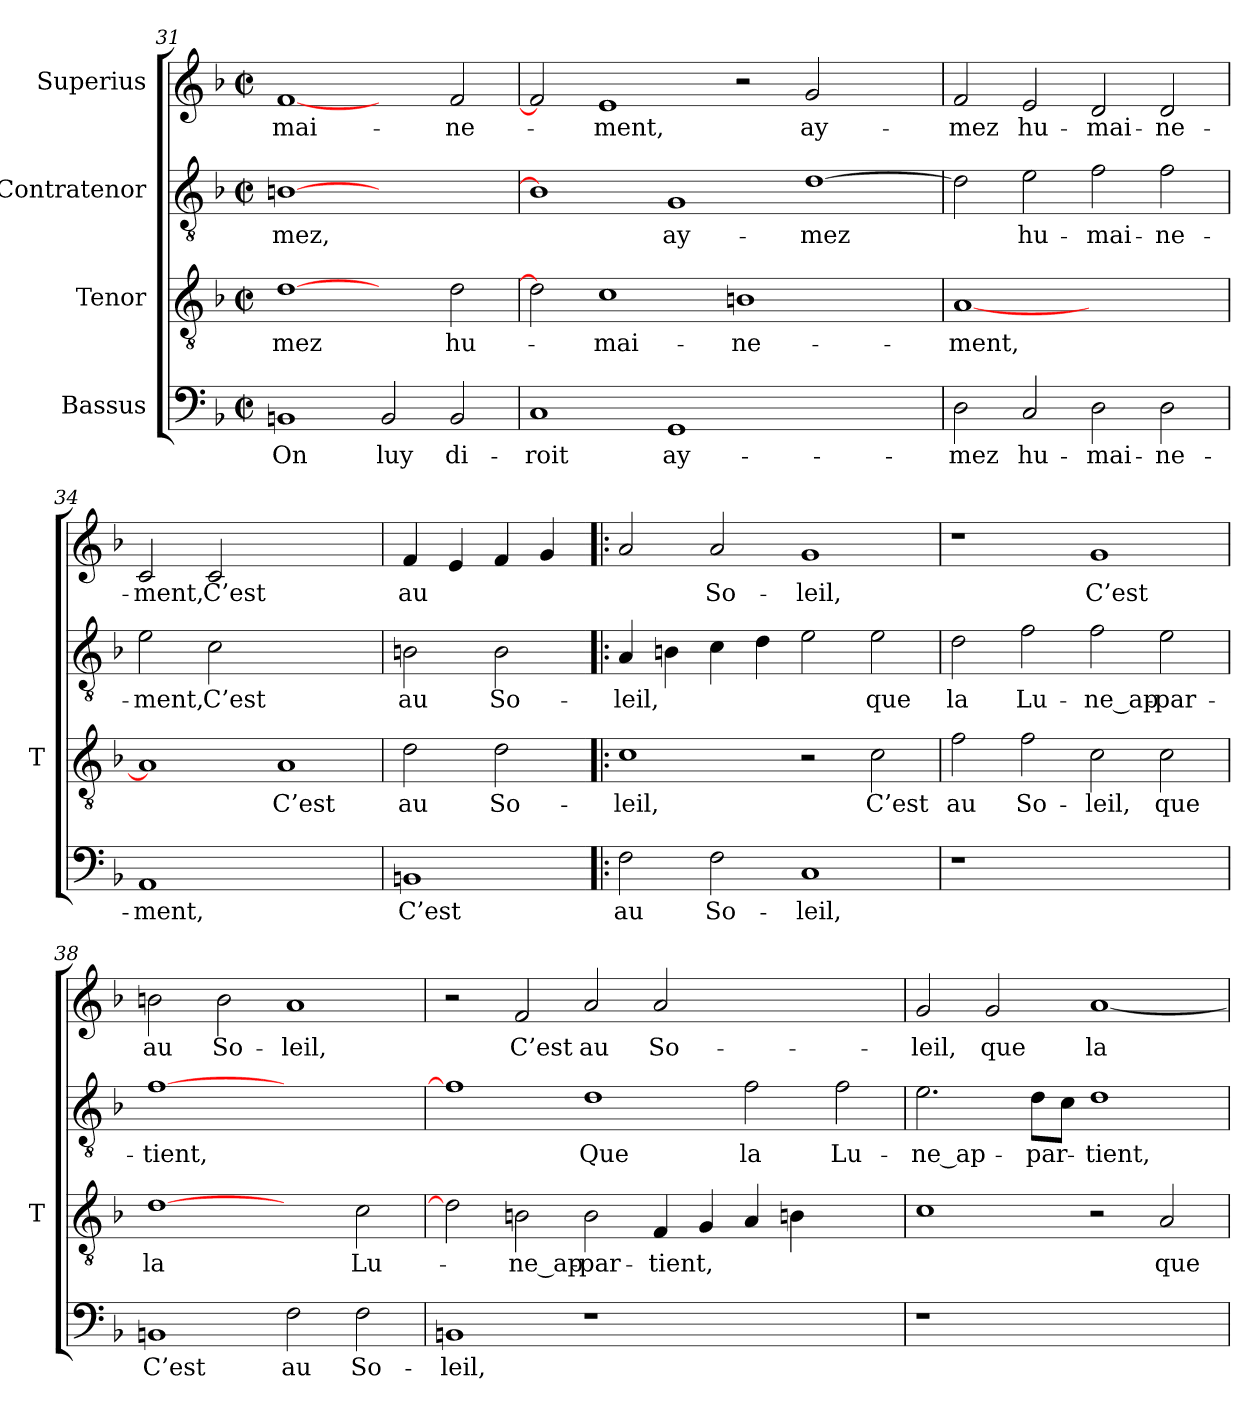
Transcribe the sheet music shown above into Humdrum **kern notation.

**kern	**text	**kern	**text	**kern	**text	**kern	**text
*part4	*part4	*part3	*part3	*part2	*part2	*part1	*part1
*staff4	*staff4	*staff3	*staff3	*staff2	*staff2	*staff1	*staff1
*I"Bassus	*	*I"Tenor	*	*I"Contratenor	*	*I"Superius	*
*	*	*I'T	*	*	*	*	*
*clefF4	*	*clefGv2	*	*clefGv2	*	*clefG2	*
*k[b-]	*	*k[b-]	*	*k[b-]	*	*k[b-]	*
*F:	*	*F:	*	*F:	*	*F:	*
*M2/2	*	*M2/2	*	*M2/2	*	*M2/2	*
*met(c|)	*	*met(c|)	*	*met(c|)	*	*met(c|)	*
=31	=31	=31	=31	=31	=31	=31	=31
1BBn	-On	[1d	-mez	[1Bn	-mez,	[1f	mai-
2BB	-luy	2ryy	.	1ryy	.	2ryy	.
2BB	di-	2d	hu-	.	.	2f	ne-
=32	=32	=32	=32	=32	=32	=32	=32
1C	-roit	2d]	.	1B]	.	2f]	.
.	.	1c	mai-	.	.	1e	-ment,
1GG	ay-	.	.	1G	ay-	.	.
.	.	1Bn	ne-	.	.	2r	.
1ryy	.	.	.	[1d	-mez	2g	ay-
.	.	2ryy	.	.	.	2ryy	.
=33	=33	=33	=33	=33	=33	=33	=33
2D	-mez	[1A	-ment,	2d]	.	2f	-mez
2C	hu-	.	.	2e	hu-	2e	hu-
2D	mai-	1ryy	.	2f	mai-	2d	mai-
2D	ne-	.	.	2f	ne-	2d	ne-
!!LO:LB:g=z
=34	=34	=34	=34	=34	=34	=34	=34
1AA	-ment,	1A]	.	2e	-ment,	2c	-ment,
.	.	.	.	2c	-C’est	2c	-C’est
1ryy	.	1A	-C’est	1ryy	.	1ryy	.
=35	=35	=35	=35	=35	=35	=35	=35
1BBn	-C’est	2d	-au	2Bn	-au	4f	-au
.	.	.	.	.	.	4e	.
.	.	2d	So-	2B	So-	4f	.
.	.	.	.	.	.	4g	.
=36!|:	=36!|:	=36!|:	=36!|:	=36!|:	=36!|:	=36!|:	=36!|:
2F	-au	1c	-leil,	4A	-leil,	2a	.
.	.	.	.	4Bn	.	.	.
2F	So-	.	.	4c	.	2a	So-
.	.	.	.	4d	.	.	.
1C	-leil,	2r	.	2e	.	1g	-leil,
.	.	2c	-C’est	2e	-que	.	.
=37	=37	=37	=37	=37	=37	=37	=37
1r	.	2f	-au	2d	-la	1r	.
.	.	2f	So-	2f	Lu-	.	.
1ryy	.	2c	-leil,	2f	ne_ap-	1g	-C’est
.	.	2c	-que	2e	par-	.	.
=38	=38	=38	=38	=38	=38	=38	=38
1BBn	-C’est	[1d	-la	[1f	-tient,	2bn	-au
.	.	.	.	.	.	2b	So-
2F	-au	2ryy	.	1ryy	.	1a	-leil,
2F	So-	2c	Lu-	.	.	.	.
!!LO:PB:g=z
=39	=39	=39	=39	=39	=39	=39	=39
1BBn	-leil,	2d]	.	1f]	.	2r	.
.	.	2Bn	ne_ap-	.	.	2f	-C’est
1r	.	2B	par-	1d	-Que	2a	-au
.	.	4F	-tient,	.	.	2a	So-
.	.	4G	.	.	.	.	.
1ryy	.	4A	.	2f	-la	1ryy	.
.	.	4Bn	.	.	.	.	.
.	.	2ryy	.	2f	Lu-	.	.
=40	=40	=40	=40	=40	=40	=40	=40
1r	.	1c	.	2.e	ne_ap-	2g	-leil,
.	.	.	.	.	.	2g	-que
.	.	.	.	8dL	par-	.	.
.	.	.	.	8cJ	.	.	.
1ryy	.	2r	.	1d	-tient,	[1a	-la
.	.	2A	-que	.	.	.	.
=	=	=	=	=	=	=	=
*-	*-	*-	*-	*-	*-	*-	*-
